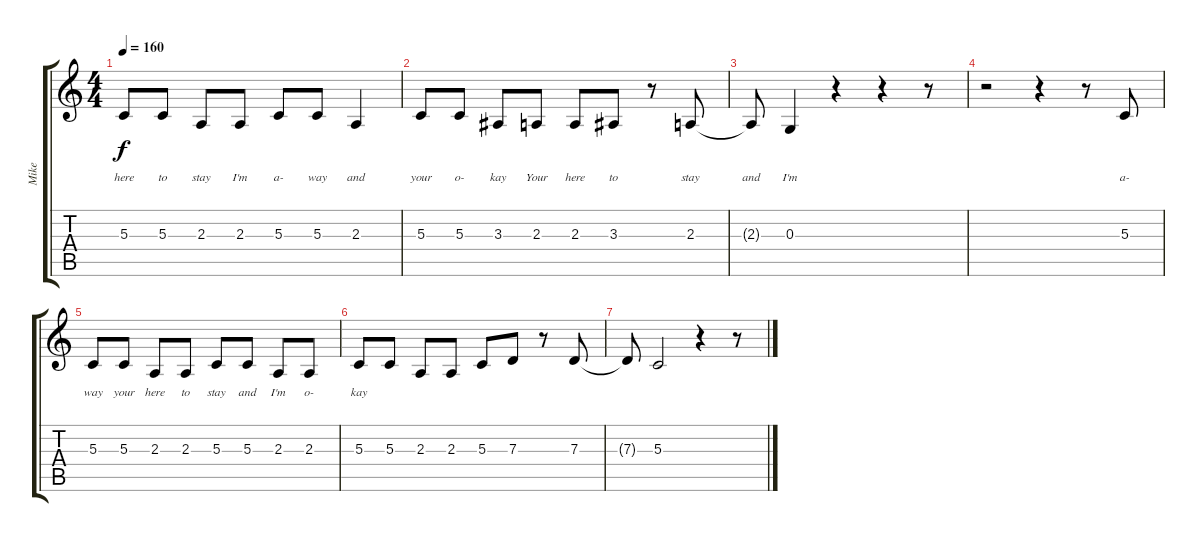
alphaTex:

\track ("Mike" "Mike") {instrument flute}
\staff {score tabs}
\tuning (E4 B3 G3 D3 A2 E2) {hide}
\ts (4 4)
\tempo 160
\clef g2
\ks c
5.3.8{lyrics (0 "") lyrics (1 "") lyrics (2 "here") lyrics (3 "") lyrics (4 "") dy f} 5.3.8{lyrics (0 "") lyrics (1 "") lyrics (2 "to") lyrics (3 "") lyrics (4 "")} 2.3.8{lyrics (0 "") lyrics (1 "") lyrics (2 "stay") lyrics (3 "") lyrics (4 "")} 2.3.8{lyrics (0 "") lyrics (1 "") lyrics (2 "I'm") lyrics (3 "") lyrics (4 "")} 5.3.8{lyrics (0 "") lyrics (1 "") lyrics (2 "a-") lyrics (3 "") lyrics (4 "")} 5.3.8{lyrics (0 "") lyrics (1 "") lyrics (2 "way") lyrics (3 "") lyrics (4 "")} 2.3.4{lyrics (0 "") lyrics (1 "") lyrics (2 "and") lyrics (3 "") lyrics (4 "")} |
5.3.8{lyrics (0 "") lyrics (1 "") lyrics (2 "your") lyrics (3 "") lyrics (4 "")} 5.3.8{lyrics (0 "") lyrics (1 "") lyrics (2 "o-") lyrics (3 "") lyrics (4 "")} 3.3.8{lyrics (0 "") lyrics (1 "") lyrics (2 "kay") lyrics (3 "") lyrics (4 "")} 2.3.8{lyrics (0 "") lyrics (1 "") lyrics (2 "Your") lyrics (3 "") lyrics (4 "")} 2.3.8{lyrics (0 "") lyrics (1 "") lyrics (2 "here") lyrics (3 "") lyrics (4 "")} 3.3.8{lyrics (0 "") lyrics (1 "") lyrics (2 "to") lyrics (3 "") lyrics (4 "")} r.8 2.3.8{lyrics (0 "") lyrics (1 "") lyrics (2 "stay") lyrics (3 "") lyrics (4 "")} |
2.3{t}.8{lyrics (0 "") lyrics (1 "") lyrics (2 "and") lyrics (3 "") lyrics (4 "")} 0.3.4{lyrics (0 "") lyrics (1 "") lyrics (2 "I'm") lyrics (3 "") lyrics (4 "")} r.4 r.4 r.8 |
r.2 r.4 r.8 5.3.8{lyrics (0 "") lyrics (1 "") lyrics (2 "a-") lyrics (3 "") lyrics (4 "")} |
5.3.8{lyrics (0 "") lyrics (1 "") lyrics (2 "way") lyrics (3 "") lyrics (4 "")} 5.3.8{lyrics (0 "") lyrics (1 "") lyrics (2 "your") lyrics (3 "") lyrics (4 "")} 2.3.8{lyrics (0 "") lyrics (1 "") lyrics (2 "here") lyrics (3 "") lyrics (4 "")} 2.3.8{lyrics (0 "") lyrics (1 "") lyrics (2 "to") lyrics (3 "") lyrics (4 "")} 5.3.8{lyrics (0 "") lyrics (1 "") lyrics (2 "stay") lyrics (3 "") lyrics (4 "")} 5.3.8{lyrics (0 "") lyrics (1 "") lyrics (2 "and") lyrics (3 "") lyrics (4 "")} 2.3.8{lyrics (0 "") lyrics (1 "") lyrics (2 "I'm") lyrics (3 "") lyrics (4 "")} 2.3.8{lyrics (0 "") lyrics (1 "") lyrics (2 "o-") lyrics (3 "") lyrics (4 "")} |
5.3.8{lyrics (0 "") lyrics (1 "") lyrics (2 "kay") lyrics (3 "") lyrics (4 "")} 5.3.8 2.3.8 2.3.8 5.3.8 7.3.8 r.8 7.3.8 |
7.3{t}.8 5.3.2 r.4 r.8
